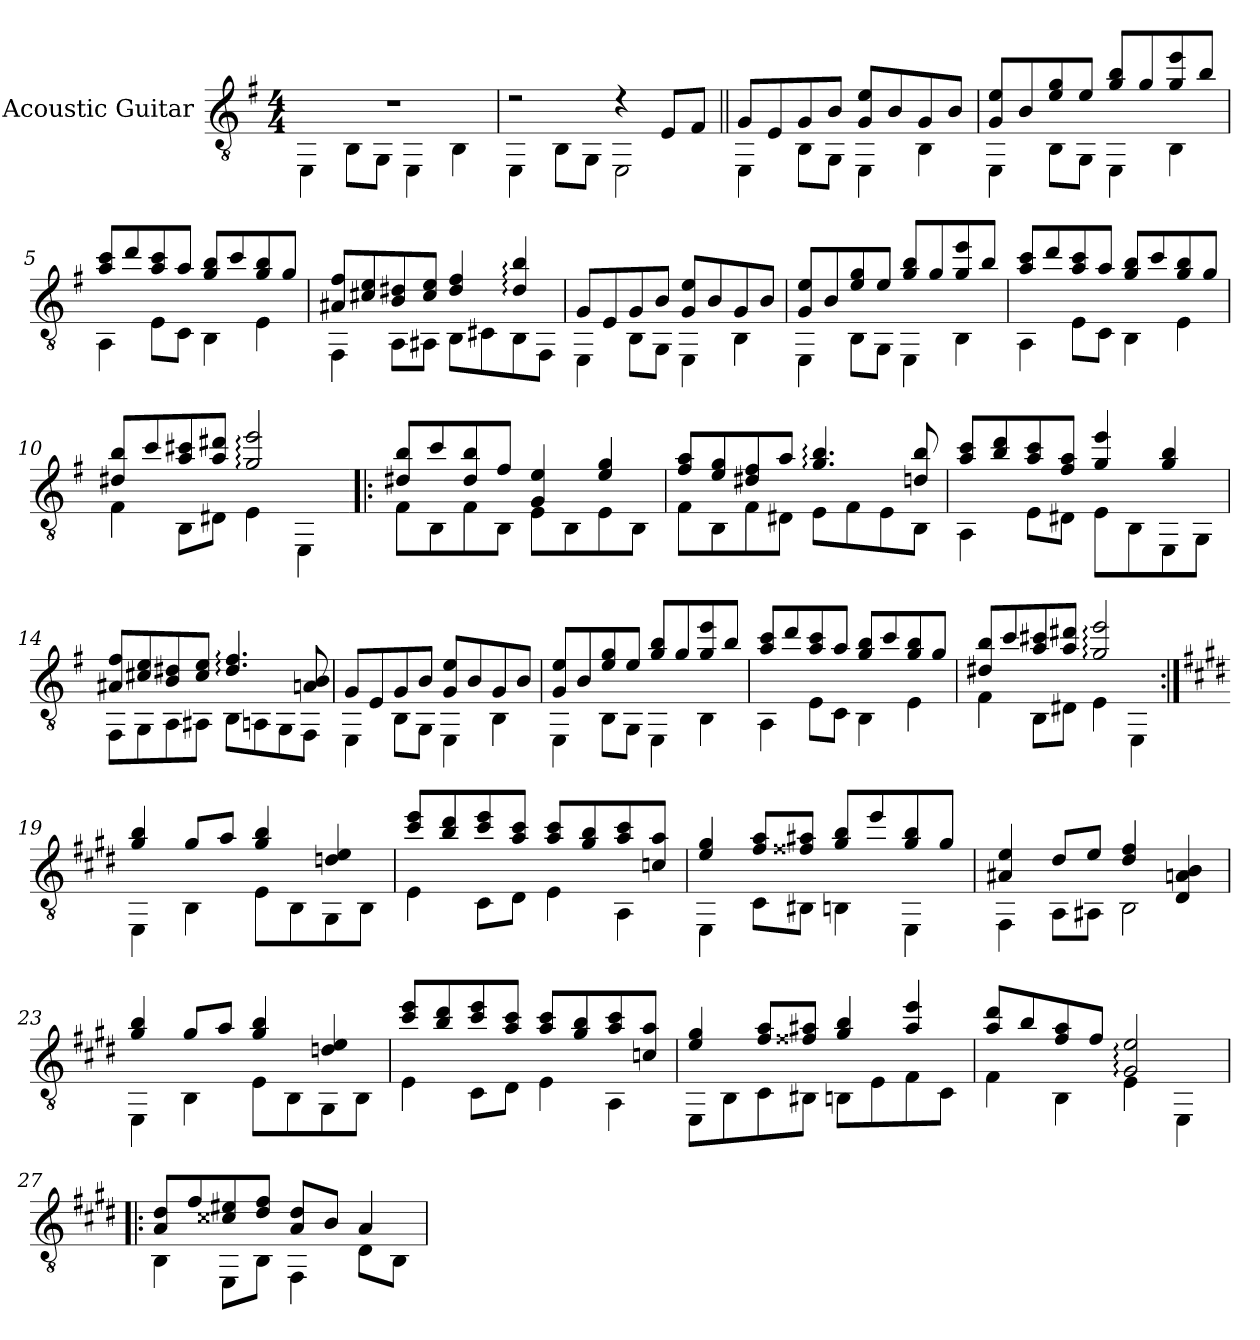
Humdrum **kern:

**kern
*part1
*staff1
*I"Acoustic Guitar
*I'Ac Gtr
*clefGv2
*k[f#]
*G:
*M4/4
*MM120
=1
*^
1r	4EE\
.	8BB\L
.	8GG\J
.	4EE\
.	4BB\
=2	=2
2r	4EE\
.	8BB\L
.	8GG\J
4r	2EE\
8E/L	.
8F#/J	.
=3||	=3||
8G/L	4EE\
8E/	.
8G/	8BB\L
8B/J	8GG\J
8G/ 8e/L	4EE\
8B/	.
8G/	4BB\
8B/J	.
!!LO:LB:g=z	!!
=4	=4
8G/ 8e/L	4EE\
8B/	.
8e/ 8g/	8BB\L
8e/J	8GG\J
8g/ 8b/L	4EE\
8g/	.
8g/ 8ee/	4BB\
8b/J	.
=5	=5
8a/ 8cc/L	4AA\
8dd/	.
8a/ 8cc/	8E\L
8a/J	8C\J
8g/ 8b/L	4BB\
8cc/	.
8g/ 8b/	4E\
8g/J	.
=6	=6
8A#X/ 8f#/L	4FF#\
8c#X/ 8e/	.
8B/ 8d#X/	8AA\L
8c#/ 8e/J	8AA#X\J
4d#/ 4f#/	8BB\L
.	8C#X\
4d#/: 4b/:	8BB\
.	8FF#\J
!!LO:LB:g=z	!!
=7	=7
8G/L	4EE\
8E/	.
8G/	8BB\L
8B/J	8GG\J
8G/ 8e/L	4EE\
8B/	.
8G/	4BB\
8B/J	.
=8	=8
8G/ 8e/L	4EE\
8B/	.
8e/ 8g/	8BB\L
8e/J	8GG\J
8g/ 8b/L	4EE\
8g/	.
8g/ 8ee/	4BB\
8b/J	.
=9	=9
8a/ 8cc/L	4AA\
8dd/	.
8a/ 8cc/	8E\L
8a/J	8C\J
8g/ 8b/L	4BB\
8cc/	.
8g/ 8b/	4E\
8g/J	.
!!LO:LB:g=z	!!
=10	=10
8d#X/ 8b/L	4F#\
8cc/	.
8a/ 8cc#X/	8BB\L
8a/ 8dd#X/J	8D#X\J
2g/: 2ee/:	4E\
.	4EE\
=11!|:	=11!|:
8d#X/ 8b/L	8F#\L
8cc/	8BB\
8d#/ 8b/	8F#\
8f#/J	8BB\J
4G/ 4e/	8E\L
.	8BB\
4e/ 4g/	8E\
.	8BB\J
=12	=12
8f#/ 8a/L	8F#\L
8e/ 8g/	8BB\
8d#X/ 8f#/	8F#\
8a/J	8D#X\J
4.g/: 4.b/:	8E\L
.	8F#\
.	8E\
8dn/ 8b/	8BB\J
!!LO:LB:g=z	!!
=13	=13
8a/ 8cc/L	4AA\
8b/ 8dd/	.
8a/ 8cc/	8E\L
8f#/ 8a/J	8D#X\J
4g/ 4ee/	8E\L
.	8BB\
4g/ 4b/	8EE\
.	8GG\J
=14	=14
8A#X/ 8f#/L	8FF#\L
8c#X/ 8e/	8GG\
8B/ 8d#X/	8AA\
8c#/ 8e/J	8AA#X\J
4.d#/: 4.f#/:	8BB\L
.	8AAn\
.	8GG\
8An/ 8B/	8FF#\J
=15	=15
8G/L	4EE\
8E/	.
8G/	8BB\L
8B/J	8GG\J
8G/ 8e/L	4EE\
8B/	.
8G/	4BB\
8B/J	.
!!LO:LB:g=z	!!
=16	=16
8G/ 8e/L	4EE\
8B/	.
8e/ 8g/	8BB\L
8e/J	8GG\J
8g/ 8b/L	4EE\
8g/	.
8g/ 8ee/	4BB\
8b/J	.
=17	=17
8a/ 8cc/L	4AA\
8dd/	.
8a/ 8cc/	8E\L
8a/J	8C\J
8g/ 8b/L	4BB\
8cc/	.
8g/ 8b/	4E\
8g/J	.
=18	=18
8d#X/ 8b/L	4F#\
8cc/	.
8a/ 8cc#X/	8BB\L
8a/ 8dd#X/J	8D#X\J
2g/: 2ee/:	4E\
.	4EE\
!!LO:PB:g=z	!!
=19:|!	=19:|!
*k[f#c#g#d#]	*
*E:	*
4g#/ 4b/	4EE\
8g#/L	4BB\
8a/J	.
4g#/ 4b/	8E\L
.	8BB\
4dn/ 4e/	8GG#\
.	8BB\J
=20	=20
8cc#/ 8ee/L	4E\
8b/ 8dd#/	.
8cc#/ 8ee/	8C#\L
8a/ 8cc#/J	8D#\J
8a/ 8cc#/L	4E\
8g#/ 8b/	.
8a/ 8cc#/	4AA\
8cn/ 8a/J	.
=21	=21
4e/ 4g#/	4EE\
8f#/ 8a/L	8C#\L
8f##X/ 8a#X/J	8BB#X\J
8g#/ 8b/L	4BBn\
8ee/	.
8g#/ 8b/	4EE\
8g#/J	.
!!LO:LB:g=z	!!
=22	=22
4A#X/ 4e/	4FF#\
8d#/L	8AA\L
8e/J	8AA#X\J
4d#/ 4f#/	2BB\
4D#/ 4An/ 4B/	.
=23	=23
4g#/ 4b/	4EE\
8g#/L	4BB\
8a/J	.
4g#/ 4b/	8E\L
.	8BB\
4dn/ 4e/	8GG#\
.	8BB\J
=24	=24
8cc#/ 8ee/L	4E\
8b/ 8dd#/	.
8cc#/ 8ee/	8C#\L
8a/ 8cc#/J	8D#\J
8a/ 8cc#/L	4E\
8g#/ 8b/	.
8a/ 8cc#/	4AA\
8cn/ 8a/J	.
!!LO:LB:g=z	!!
=25	=25
4e/ 4g#/	8EE\L
.	8BB\
8f#/ 8a/L	8C#\
8f##X/ 8a#X/J	8BB#X\J
4g#/ 4b/	8BBn\L
.	8E\
4a#/ 4ee/	8F#\
.	8C#\J
=26	=26
8a/ 8dd#/L	4F#\
8b/	.
8f#/ 8a/	4BB\
8f#/J	.
2G#/: 2e/:	4E\
.	4EE\
=27!|:	=27!|:
8A/ 8d#/L	4BB\
8f#/	.
8c##X/ 8e#X/	8EE\L
8d#/ 8f#/J	8BB\J
8A/ 8d#/L	4FF#\
8B/J	.
4A/	8D#\L
.	8BB\J
*v	*v
=
*-
